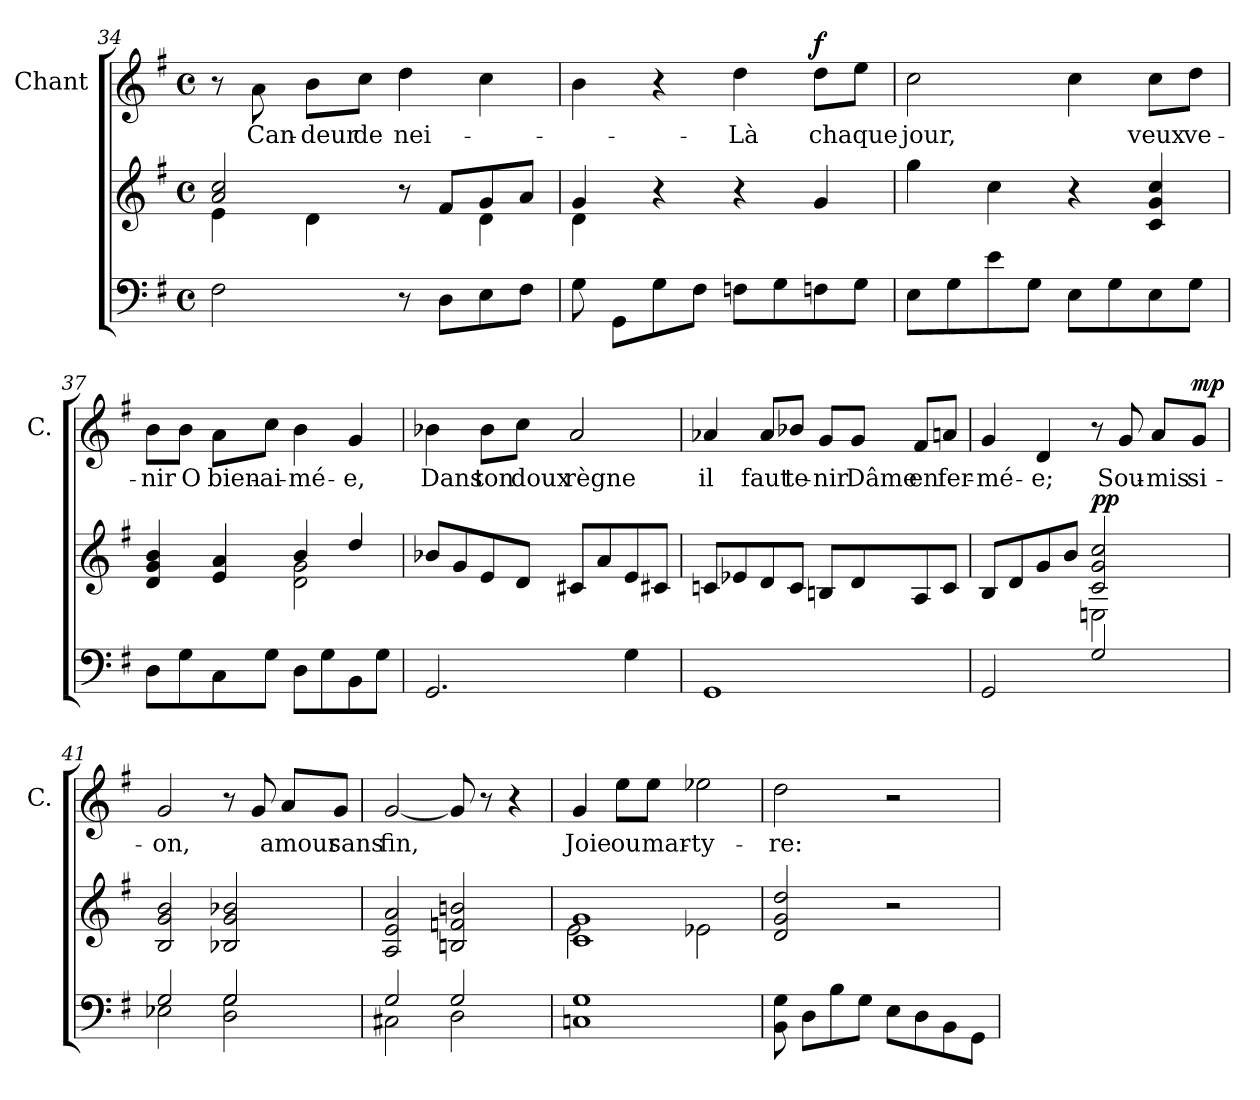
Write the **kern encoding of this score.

**kern	**kern	**dynam	**kern	**text	**dynam
*part3	*part2	*part2	*part1	*part1	*part1
*staff3	*staff2	*staff2	*staff1	*staff1	*staff1
*	*	*	*I"Chant	*	*
*	*	*	*I'C.	*	*
*clefF4	*clefG2	*	*clefG2	*	*
*k[f#]	*k[f#]	*	*k[f#]	*	*
*M4/4	*M4/4	*	*M4/4	*	*
*met(c)	*met(c)	*	*met(c)	*	*
=34	=34	=34	=34	=34	=34
*	*^	*	*	*	*
2F#i\	2ccj/ 2aj/	4eZ\	.	8r	.	.
.	.	.	.	8aj\	Can-	.
.	.	4dZ\	.	8bj\L	deur	.
.	.	.	.	8ccj\J	de	.
8r	8r	8ryy	.	4ddj\	nei-	.
8Di\L	8f#j/L	8ryy	.	.	.	.
8Ei\	8gj/	4dZ\	.	4ccj\	.	.
8F#i\J	8aj/J	.	.	.	.	.
!!LO:LB:g=z
=35	=35	=35	=35	=35	=35	=35
8Gi\	4gj/	4dZ\	.	4bj\	.	.
8GGi\L	.	.	.	.	.	.
8Gi\	4r	2.ryy	.	4r	.	.
8F#i\J	.	.	.	.	.	.
8Fni\L	4r	.	.	4ddj\	Là	.
8Gi\	.	.	.	.	.	.
!	!	!	!	!	!	!LO:DY:a
8Fni\	4gj/	.	.	8ddj\L	chaque	f
8Gi\J	.	.	.	8eej\J	.	.
*	*v	*v	*	*	*	*
=36	=36	=36	=36	=36	=36
8Ei\L	4ggj\	.	2ccj\	jour,	.
8Gi\	.	.	.	.	.
8ei\	4ccj\	.	.	.	.
8Gi\J	.	.	.	.	.
8Ei\L	4r	.	4ccj\	.	.
8Gi\	.	.	.	.	.
8Ei\	4ccj/ 4gj/ 4cj/	.	8ccj\L	veux	.
8Gi\J	.	.	8ddj\J	ve-	.
=37	=37	=37	=37	=37	=37
*	*^	*	*	*	*
8Di\L	4bj/ 4gj/ 4dj/	8ryy	.	8bj\L	nir	.
8Gi\	.	8ryy	.	8bj\J	O	.
8Ci\	4ej/ 4aj/	8ryy	.	8aj\L	bien-	.
8Gi\J	.	8ryy	.	8ccj\J	ai-	.
8Di\L	4bj/	2dZ\ 2gZ\	.	4bj\	mé-	.
8Gi\	.	.	.	.	.	.
8BBi\	4ddj/	.	.	4gj/	e,	.
8Gi\J	.	.	.	.	.	.
*	*v	*v	*	*	*	*
!!LO:PB:g=z
=38	=38	=38	=38	=38	=38
2.GGi/	8b-Xj/L	.	4b-Xj\	Dans	.
.	8gj/	.	.	.	.
.	8ej/	.	8b-j\L	ton	.
.	8dj/J	.	8ccj\J	doux	.
.	8c#Xj/L	.	2aj/	règne	.
.	8aj/	.	.	.	.
4Gi\	8ej/	.	.	.	.
.	8c#Xj/J	.	.	.	.
=39	=39	=39	=39	=39	=39
1GGi/	8cnj/L	.	4a-Xj/	il	.
.	8e-Xj/	.	.	.	.
.	8dj/	.	8a-j/L	faut	.
.	8cj/J	.	8b-Xj/J	te-	.
.	8Bnj/L	.	8gj/L	nir	.
.	8dj/	.	8gj/J	Dâme	.
.	8Aj/	.	8f#j/L	en	.
.	8cj/J	.	8anj/J	fer-	.
=40	=40	=40	=40	=40	=40
*	*^	*	*	*	*
2GGi/	8Bj/L	8ryy	.	4gj/	mé-	.
.	8dj/	8ryy	.	.	.	.
.	8gj/	8ryy	.	4dj/	e;	.
.	8bj/J	8ryy	.	.	.	.
!	!	!	!LO:DY:a	!	!	!
2Gi/	2ccj/ 2gj/ 2cj/	2EnZ\	pp	8r	.	.
.	.	.	.	8gj/	Sou-	.
.	.	.	.	8aj/L	mis	.
!	!	!	!	!	!	!LO:DY:a
.	.	.	.	8gj/J	si-	mp
*	*v	*v	*	*	*	*
!!LO:LB:g=z
=41	=41	=41	=41	=41	=41
*^	*	*	*	*	*
2Gi/	2E-XZ\	2bj/ 2gj/ 2Bj/	.	2gj/	on,	.
2Gi/	2DZ\ 2GZ\	2b-Xj/ 2gj/ 2B-Xj/	.	8r	.	.
.	.	.	.	8gj/	.	.
.	.	.	.	8aj/L	amour	.
.	.	.	.	8gj/J	sans	.
=42	=42	=42	=42	=42	=42	=42
2Gi/	2C#XZ\	2aj/ 2ej/ 2Aj/	.	[2gj/	fin,	.
2Gi/	2DZ\	2bnj/ 2fnj/ 2Bnj/	.	8gj/]	.	.
.	.	.	.	8r	.	.
.	.	.	.	4r	.	.
*v	*v	*	*	*	*	*
=43	=43	=43	=43	=43	=43
*	*^	*	*	*	*
1Cni/ 1Gi/	1cj/ 1gj/	2eZ\	.	4gj/	Joie	.
.	.	.	.	8eej\L	ou	.
.	.	.	.	8eej\J	mar-	.
.	.	2e-XZ\	.	2ee-Xj\	ty-	.
*	*v	*v	*	*	*	*
=44	=44	=44	=44	=44	=44
8BBi\ 8Gi\	2ddj/ 2gj/ 2dj/	.	2ddj\	re:	.
8Di\L	.	.	.	.	.
8Bi\	.	.	.	.	.
8Gi\J	.	.	.	.	.
8Ei\L	2r	.	2r	.	.
8Di\	.	.	.	.	.
8BBi\	.	.	.	.	.
8GGi\J	.	.	.	.	.
=	=	=	=	=	=
*-	*-	*-	*-	*-	*-
